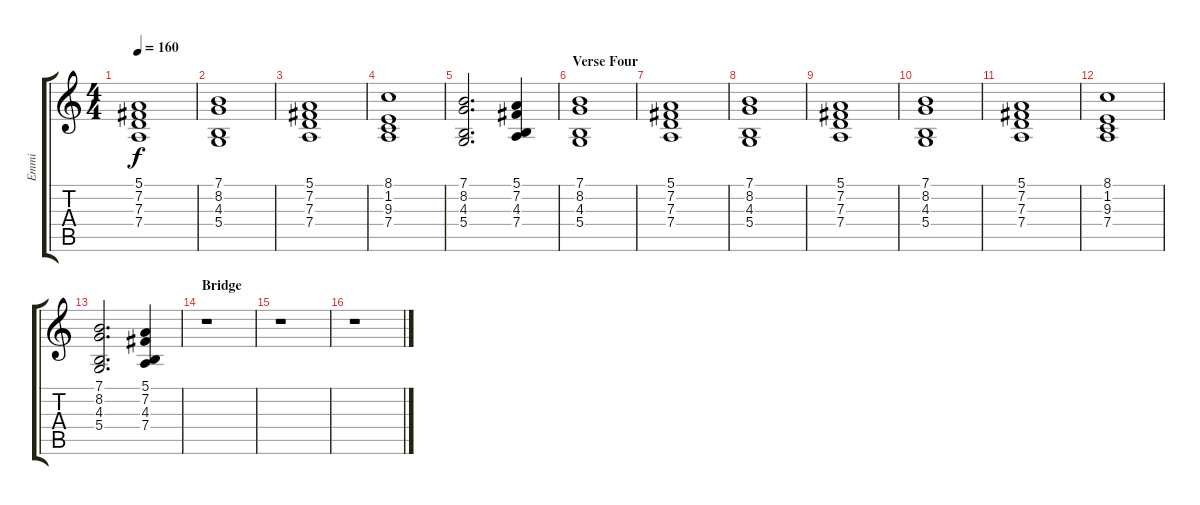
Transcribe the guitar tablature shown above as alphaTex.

\track ("Emmi" "Emmi") {instrument stringensemble1}
\staff {score tabs}
\tuning (E4 B3 G3 D3 A2 E2) {hide}
\ts (4 4)
\tempo 160
\clef g2
\ks c
(5.1 7.2 7.3 7.4).1{dy f} |
(7.1 8.2 4.3 5.4).1 |
(5.1 7.2 7.3 7.4).1 |
(8.1 1.2 9.3 7.4).1 |
(7.1 8.2 4.3 5.4).2{d} (5.1 7.2 4.3 7.4).4 |
\section ("" "Verse Four")
(7.1 8.2 4.3 5.4).1 |
(5.1 7.2 7.3 7.4).1 |
(7.1 8.2 4.3 5.4).1 |
(5.1 7.2 7.3 7.4).1 |
(7.1 8.2 4.3 5.4).1 |
(5.1 7.2 7.3 7.4).1 |
(8.1 1.2 9.3 7.4).1 |
(7.1 8.2 4.3 5.4).2{d} (5.1 7.2 4.3 7.4).4 |
\section ("" "Bridge")
r.1 |
r.1 |
r.1
